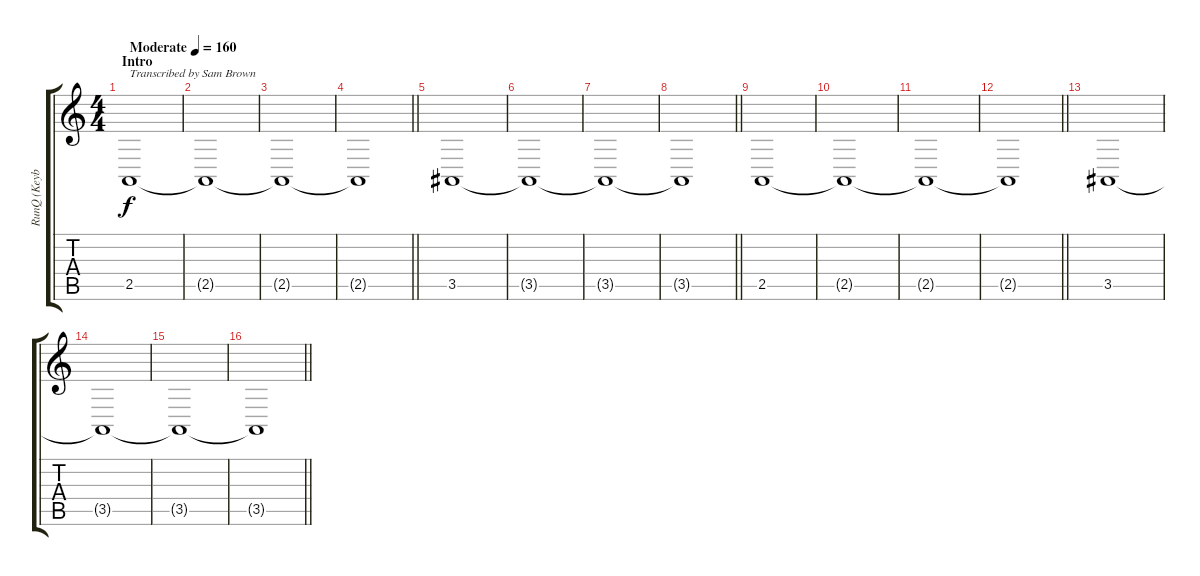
\track ("RunQ (Keyboard)" "RunQ (Keyb") {instrument shakuhachi}
\staff {score tabs}
\tuning (D4 A3 F3 C3 G2 C2) {hide}
\ts (4 4)
\section ("" "Intro")
\tempo (160 "Moderate")
\clef g2
\ks c
2.5.1{txt "Transcribed by Sam Brown" dy f instrument shakuhachi} |
2.5{t}.1 |
2.5{t}.1 |
\barLineRight lightlight
2.5{t}.1 |
\section ("" "")
3.5.1 |
3.5{t}.1 |
3.5{t}.1 |
\barLineRight lightlight
3.5{t}.1 |
\section ("" "")
2.5.1 |
2.5{t}.1 |
2.5{t}.1 |
\barLineRight lightlight
2.5{t}.1 |
\section ("" "")
3.5.1 |
3.5{t}.1 |
3.5{t}.1 |
\barLineRight lightlight
3.5{t}.1
